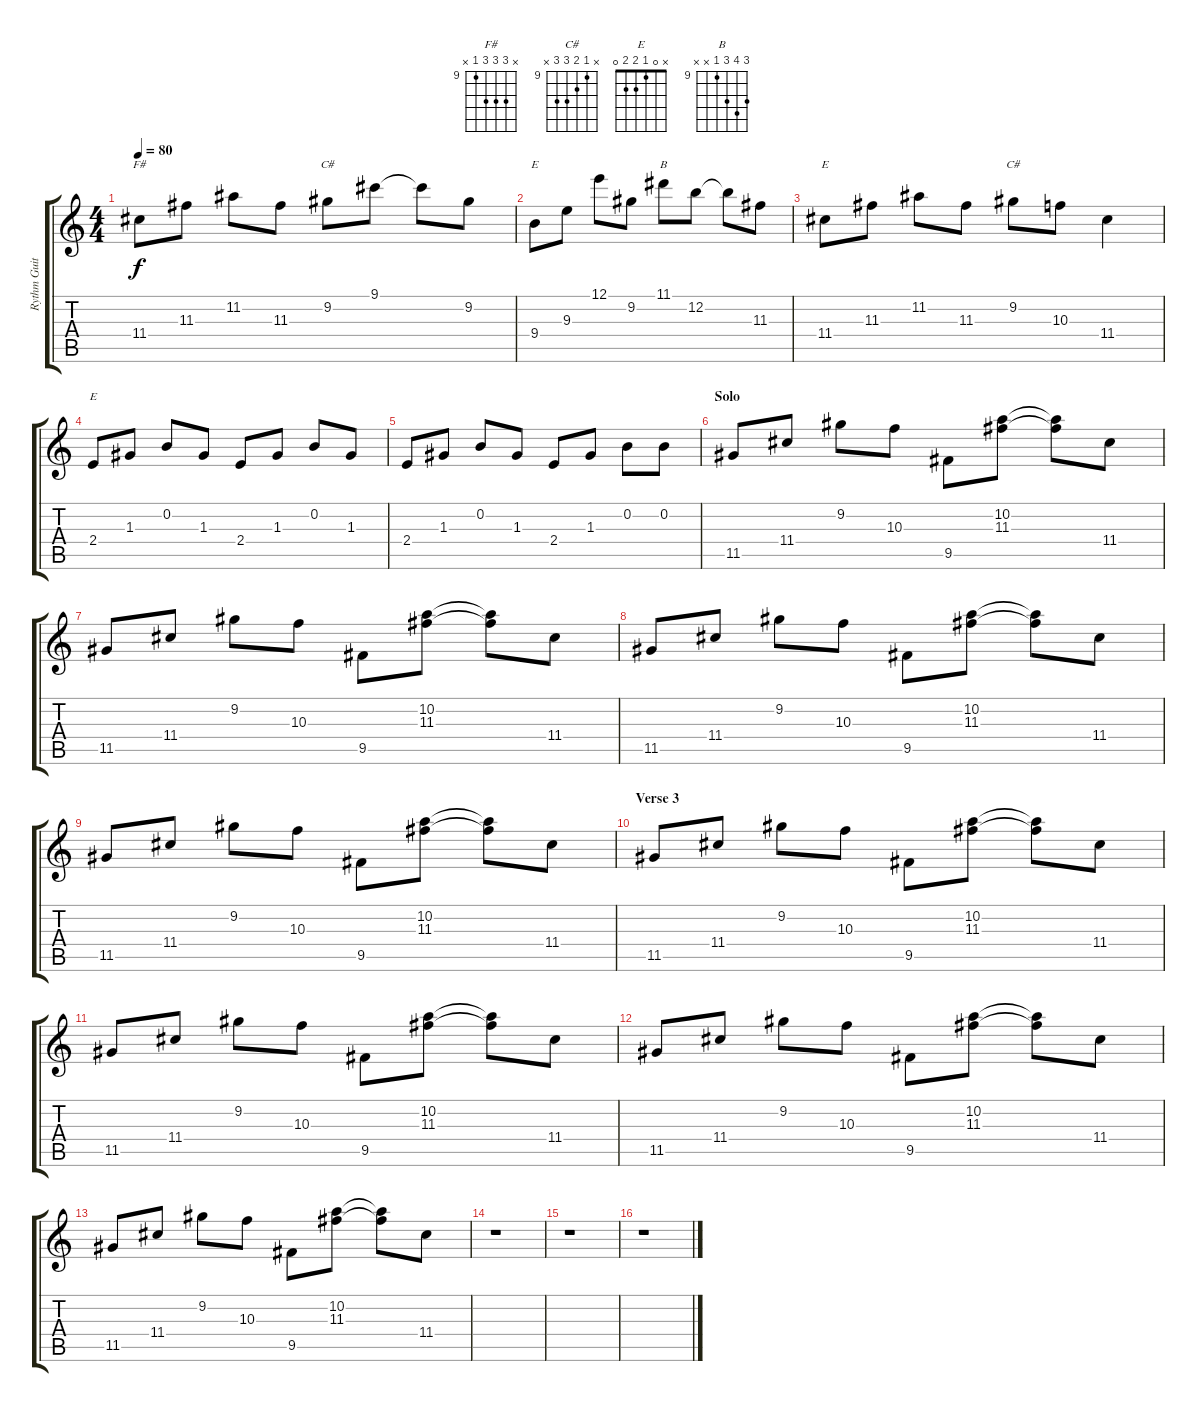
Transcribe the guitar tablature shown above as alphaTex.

\track ("Rythm Guitar" "Rythm Guit") {instrument overdrivenguitar}
\staff {score tabs}
\tuning (E4 B3 G3 D3 A2 E2) {hide}
\chord ("F#" x 11 11 11 9 x) {firstfret 9}
\chord ("C#" 9 9 10 11 11 x) {firstfret 9}
\chord ("E" 12 9 9 9 x x) {firstfret 9}
\chord ("B" 11 12 11 9 x x) {firstfret 9}
\chord ("E" x 9 9 9 x x) {firstfret 7}
\chord ("C#" x 9 10 11 11 x) {firstfret 9}
\chord ("E" x 0 1 2 2 0)
\ts (4 4)
\tempo 80
\clef g2
\ks c
11.4.8{ch "F#" dy f} 11.3.8 11.2.8 11.3.8 9.2.8{ch "C#"} 9.1.8 9.1{t}.8 9.2.8 |
9.4.8{ch "E"} 9.3.8 12.1.8 9.2.8 11.1.8{ch "B"} 12.2.8 12.2{t}.8 11.3.8 |
11.4.8{ch "E"} 11.3.8 11.2.8 11.3.8 9.2.8{ch "C#"} 10.3.8 11.4.4 |
2.4.8{ch "E"} 1.3.8 0.2.8 1.3.8 2.4.8 1.3.8 0.2.8 1.3.8 |
2.4.8 1.3.8 0.2.8 1.3.8 2.4.8 1.3.8 0.2.8 0.2.8 |
\section ("" "Solo")
11.5.8 11.4.8 9.2.8 10.3.8 9.5.8 (10.2 11.3).8 (10.2{t} 11.3{t}).8 11.4.8 |
11.5.8 11.4.8 9.2.8 10.3.8 9.5.8 (10.2 11.3).8 (10.2{t} 11.3{t}).8 11.4.8 |
11.5.8 11.4.8 9.2.8 10.3.8 9.5.8 (10.2 11.3).8 (10.2{t} 11.3{t}).8 11.4.8 |
11.5.8 11.4.8 9.2.8 10.3.8 9.5.8 (10.2 11.3).8 (10.2{t} 11.3{t}).8 11.4.8 |
\section ("" "Verse 3")
11.5.8 11.4.8 9.2.8 10.3.8 9.5.8 (10.2 11.3).8 (10.2{t} 11.3{t}).8 11.4.8 |
11.5.8 11.4.8 9.2.8 10.3.8 9.5.8 (10.2 11.3).8 (10.2{t} 11.3{t}).8 11.4.8 |
11.5.8 11.4.8 9.2.8 10.3.8 9.5.8 (10.2 11.3).8 (10.2{t} 11.3{t}).8 11.4.8 |
11.5.8 11.4.8 9.2.8 10.3.8 9.5.8 (10.2 11.3).8 (10.2{t} 11.3{t}).8 11.4.8 |
r.1 |
r.1 |
r.1
